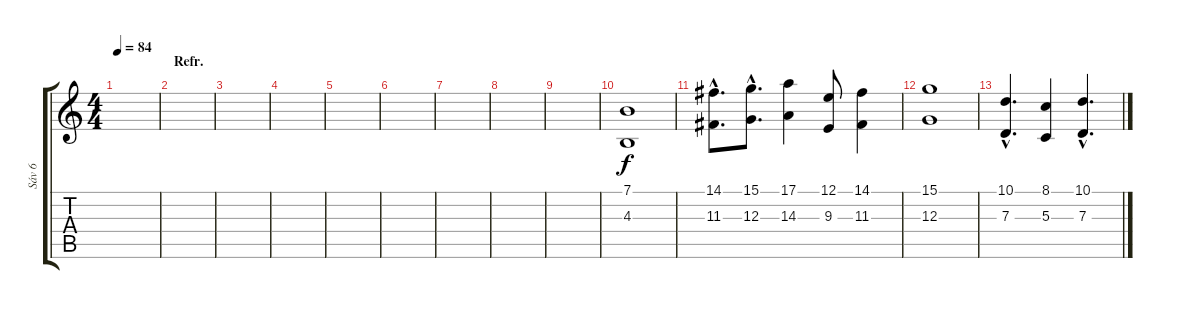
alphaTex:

\track ("Sáv 6" "Sáv 6") {instrument stringensemble1}
\staff {score tabs}
\tuning (E4 B3 G3 D3 A2 E2) {hide}
\ts (4 4)
\tempo 84
\clef g2
\ks c
|
\section ("" "Refr.")
|
|
|
|
|
|
|
|
(7.1 4.3).1 |
(14.1{hac} 11.3{hac}).8{d} (15.1{hac} 12.3{hac}).8{d} (17.1 14.3).4 (12.1 9.3).8 (14.1 11.3).4 |
(15.1 12.3).1 |
(10.1{hac} 7.3{hac}).4{d} (8.1 5.3).4 (10.1{hac} 7.3{hac}).4{d}
